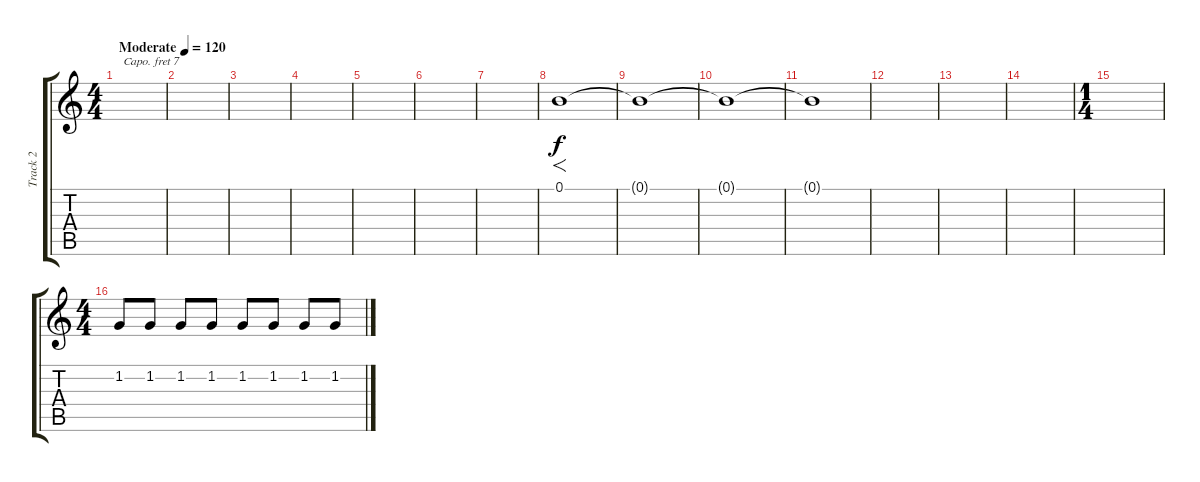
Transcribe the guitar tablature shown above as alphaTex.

\track ("Track 2" "Track 2") {instrument altosax}
\staff {score tabs}
\capo 7
\tuning (E4 B3 G3 D3 A2 E2) {hide}
\ts (4 4)
\tempo (120 "Moderate")
\clef g2
\ks c
|
|
|
|
|
|
|
0.1.1{f} |
0.1{t}.1 |
0.1{t}.1 |
0.1{t}.1 |
|
|
|
\ts (1 4)
|
\ts (4 4)
1.2.8 1.2.8 1.2.8 1.2.8 1.2.8 1.2.8 1.2.8 1.2.8
